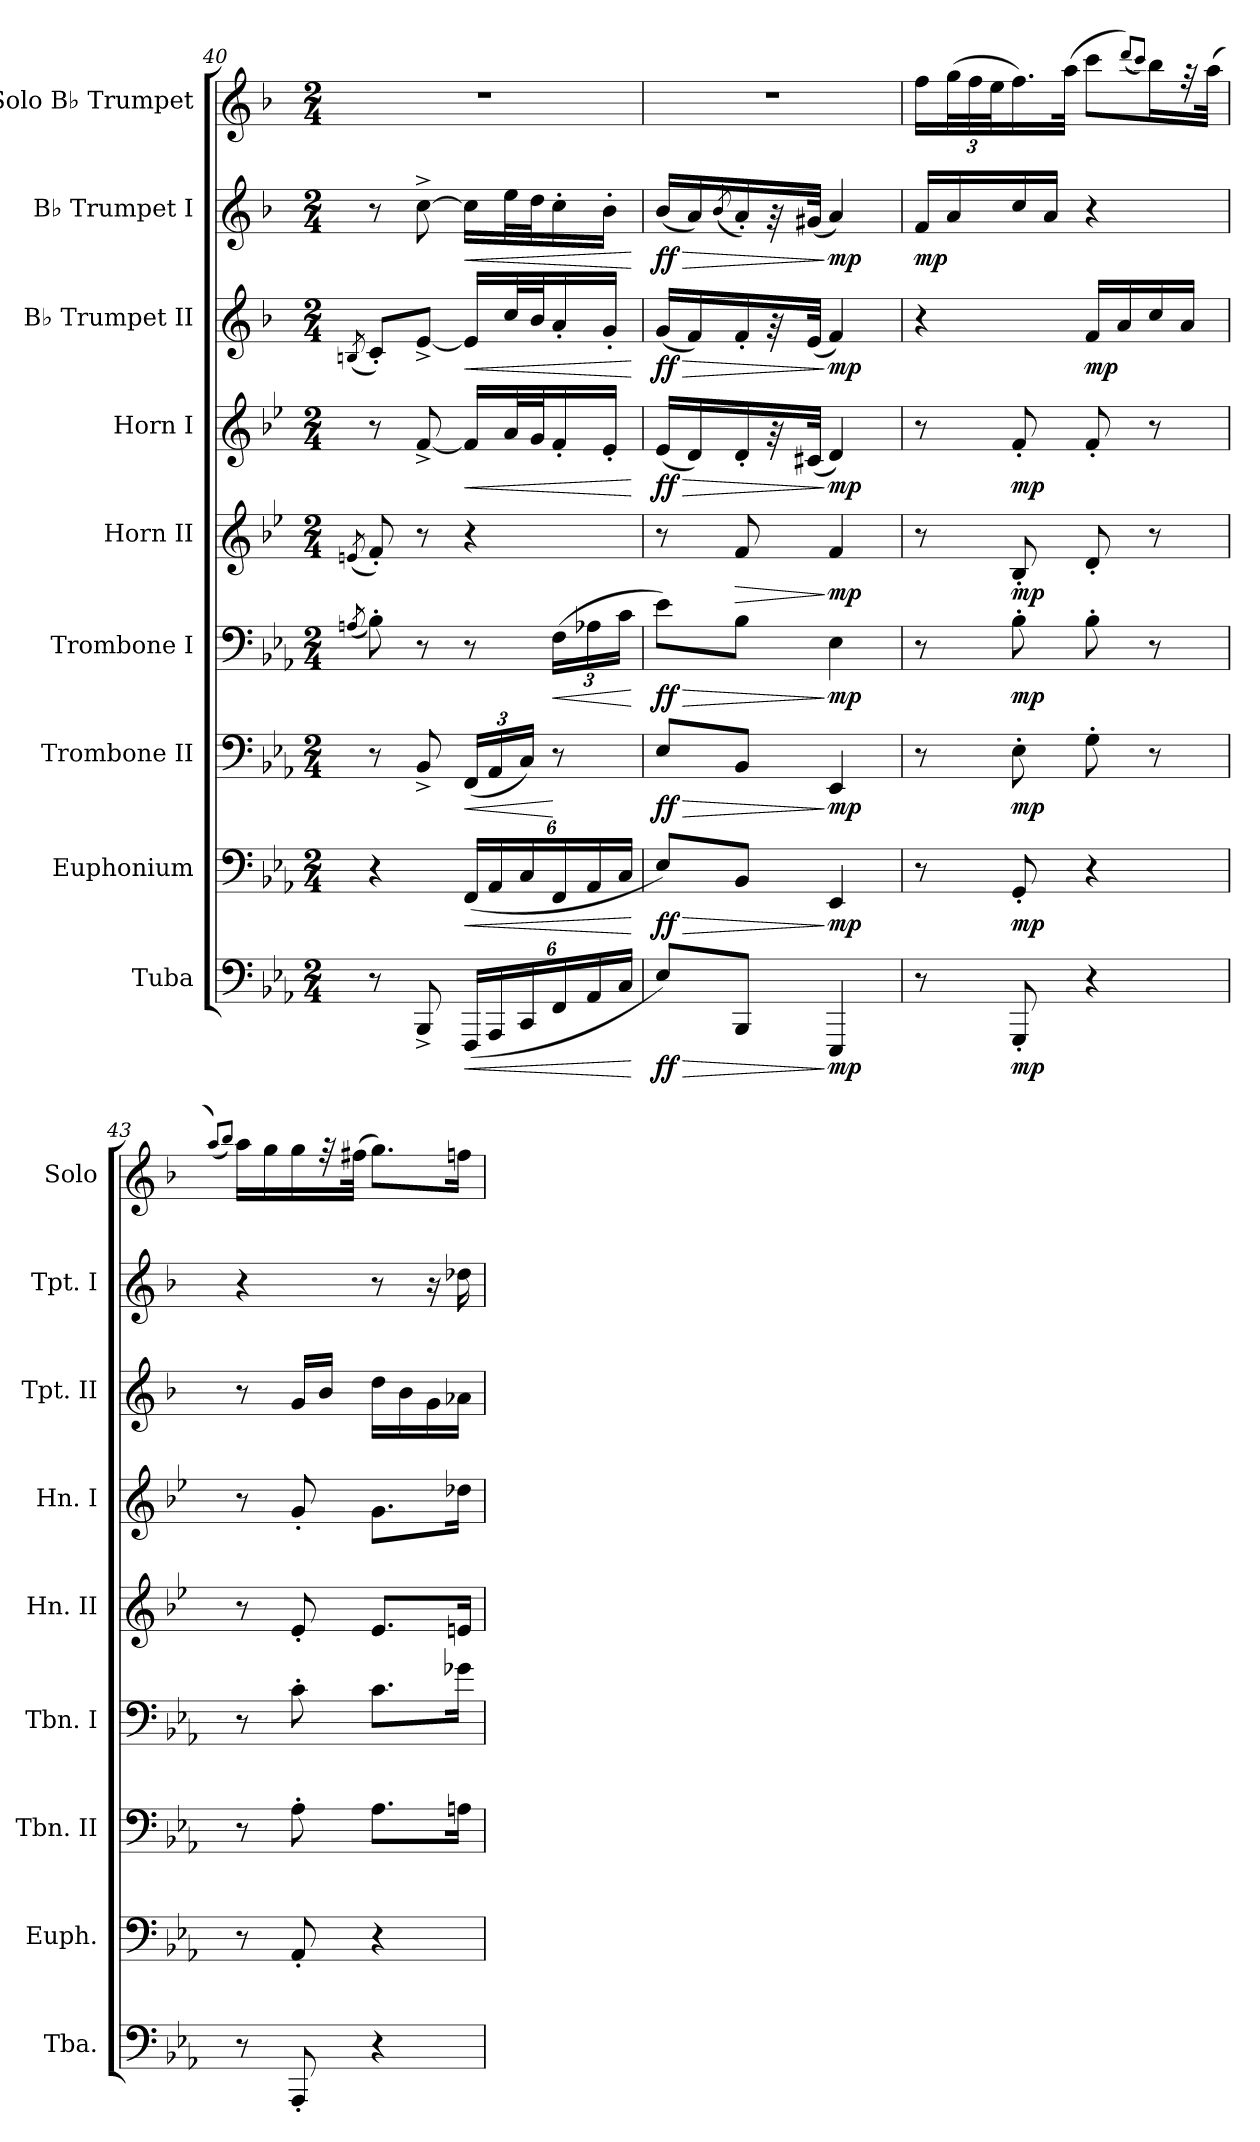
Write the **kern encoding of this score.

**kern	**dynam	**kern	**dynam	**kern	**dynam	**kern	**dynam	**kern	**dynam	**kern	**dynam	**kern	**dynam	**kern	**dynam	**kern
*part9	*part9	*part8	*part8	*part7	*part7	*part6	*part6	*part5	*part5	*part4	*part4	*part3	*part3	*part2	*part2	*part1
*staff9	*staff9	*staff8	*staff8	*staff7	*staff7	*staff6	*staff6	*staff5	*staff5	*staff4	*staff4	*staff3	*staff3	*staff2	*staff2	*staff1
*I"Tuba	*	*I"Euphonium	*	*I"Trombone II	*	*I"Trombone I	*	*I"Horn II	*	*I"Horn I	*	*I"B♭ Trumpet II	*	*I"B♭ Trumpet I	*	*I"Solo B♭ Trumpet
*I'Tba.	*	*I'Euph.	*	*I'Tbn. II	*	*I'Tbn. I	*	*I'Hn. II	*	*I'Hn. I	*	*I'Tpt. II	*	*I'Tpt. I	*	*I'Solo
!!LO:PB:g=z
*clefF4	*	*clefF4	*	*clefF4	*	*clefF4	*	*clefG2	*	*clefG2	*	*clefG2	*	*clefG2	*	*clefG2
*	*	*	*	*	*	*	*	*ITrd4c7	*	*ITrd4c7	*	*ITrd1c2	*	*ITrd1c2	*	*ITrd1c2
*k[b-e-a-]	*	*k[b-e-a-]	*	*k[b-e-a-]	*	*k[b-e-a-]	*	*k[b-e-a-]	*	*k[b-e-a-]	*	*k[b-e-a-]	*	*k[b-e-a-]	*	*k[b-e-a-]
*M2/4	*	*M2/4	*	*M2/4	*	*M2/4	*	*M2/4	*	*M2/4	*	*M2/4	*	*M2/4	*	*M2/4
=40	=40	=40	=40	=40	=40	=40	=40	=40	=40	=40	=40	=40	=40	=40	=40	=40
.	.	.	.	.	.	(<8qAn/	.	(<8qAn/	.	.	.	(<8qAn/	.	.	.	.
8r	.	4r	.	8r	.	8B-'\)	.	8B-'/)	.	8r	.	8B-'/L)	.	8r	.	2r
8BBB-^/	.	.	.	8BB-^/	.	8r	.	8r	.	[8B-^/	.	[8d^/J	.	[8b-^\	.	.
*Xbrackettup	*	*	*	*	*	*	*	*	*	*	*	*	*	*	*	*
!	!LO:HP:b	!	!	!	!	!	!	!	!	!	!	!	!	!	!	!
*	*	*Xbrackettup	*	*	*	*	*	*	*	*	*	*	*	*	*	*
!	!	!	!LO:HP:b	!	!	!	!	!	!	!	!	!	!	!	!	!
*	*	*	*	*Xbrackettup	*	*	*	*	*	*	*	*	*	*	*	*
!	!	!	!	!	!LO:HP:b	!	!	!	!	!	!LO:HP:b	!	!LO:HP:b	!	!LO:HP:b	!
(<24FFF/LL	<	(<24FF/LL	<	(<24FF/LL	<	8r	.	4r	.	16B-/LL]	<	16d/LL]	<	16b-\LL]	<	.
24AAA-/	.	24AA-/	.	24AA-/	.	.	.	.	.	.	.	.	.	.	.	.
.	.	.	.	.	.	.	.	.	.	32d/L	.	32b-/L	.	32dd\L	.	.
24CC/	.	24C/	.	24C/JJ)	.	.	.	.	.	.	.	.	.	.	.	.
.	.	.	.	.	.	.	.	.	.	32c/J	.	32a-/J	.	32cc\J	.	.
*	*	*	*	*	*	*Xbrackettup	*	*	*	*	*	*	*	*	*	*
!	!	!	!	!	!	!	!LO:HP:b	!	!	!	!	!	!	!	!	!
24FF/	.	24FF/	.	8r	[	(>24F\LL	<	.	.	16B-'/	.	16g'/	.	16b-'\	.	.
24AA-/	.	24AA-/	.	.	.	24A-X\	.	.	.	.	.	.	.	.	.	.
.	.	.	.	.	.	.	.	.	.	16A-'/JJ	.	16f'/JJ	.	16a-'\JJ	.	.
24C/JJ	.	24C/JJ	.	.	.	24c\JJ	.	.	.	.	.	.	.	.	.	.
.	[	.	[	.	.	.	[	.	.	.	[	.	[	.	[	.
=41	=41	=41	=41	=41	=41	=41	=41	=41	=41	=41	=41	=41	=41	=41	=41	=41
!	!LO:HP:b	!	!LO:HP:b	!	!LO:HP:b	!	!LO:HP:b	!	!	!	!LO:HP:b	!	!LO:HP:b	!	!LO:HP:b	!
!	!LO:DY:n=1:b	!	!LO:DY:n=1:b	!	!LO:DY:n=1:b	!	!LO:DY:n=1:b	!	!	!	!LO:DY:n=1:b	!	!LO:DY:n=1:b	!	!LO:DY:n=1:b	!
8E-/L)	> ff	8E-/L)	> ff	8E-/L	> ff	8e-\L)	> ff	8r	.	(<16A-/LL	> ff	(<16f/LL	> ff	(<16a-/LL	> ff	2r
.	.	.	.	.	.	.	.	.	.	16G/)	.	16e-/)	.	16g/)	.	.
.	.	.	.	.	.	.	.	.	.	.	.	.	.	(<8qa-/	.	.
!	!	!	!	!	!	!	!	!	!LO:HP:b	!	!	!	!	!	!	!
8BBB-/J	.	8BB-/J	.	8BB-/J	.	8B-\J	.	8B-/	>	16G'/	.	16e-'/	.	16g'/)	.	.
.	.	.	.	.	.	.	.	.	.	32rg	.	32rg	.	32rg	.	.
.	.	.	.	.	.	.	.	.	.	(<32F#X/JJk	.	(<32d/JJk	.	(<32f#X/JJk	.	.
!	!LO:DY:n=2:b	!	!LO:DY:n=2:b	!	!LO:DY:n=2:b	!	!LO:DY:n=2:b	!	!LO:DY:n=1:b	!	!LO:DY:n=2:b	!	!LO:DY:n=2:b	!	!LO:DY:n=2:b	!
4EEE-/	] mp	4EE-/	] mp	4EE-/	] mp	4E-\	] mp	4B-/	] mp	4G/)	] mp	4e-/)	] mp	4g/)	] mp	.
=42	=42	=42	=42	=42	=42	=42	=42	=42	=42	=42	=42	=42	=42	=42	=42	=42
!	!	!	!	!	!	!	!	!	!	!	!	!	!	!	!LO:DY:b	!
8r	.	8r	.	8r	.	8r	.	8r	.	8r	.	4r	.	16e-/LL	mp	16ee-\LL
*	*	*	*	*	*	*	*	*	*	*	*	*	*	*	*	*Xbrackettup
.	.	.	.	.	.	.	.	.	.	.	.	.	.	16g/	.	(>48ff\L
.	.	.	.	.	.	.	.	.	.	.	.	.	.	.	.	48ee-\
.	.	.	.	.	.	.	.	.	.	.	.	.	.	.	.	48dd\J
!	!LO:DY:b	!	!LO:DY:b	!	!LO:DY:b	!	!LO:DY:b	!	!LO:DY:b	!	!LO:DY:b	!	!	!	!	!
8GGG'/	mp	8GG'/	mp	8E-'\	mp	8B-'\	mp	8E-'/	mp	8B-'/	mp	.	.	16b-/	.	16.ee-\)
.	.	.	.	.	.	.	.	.	.	.	.	.	.	16g/JJ	.	.
.	.	.	.	.	.	.	.	.	.	.	.	.	.	.	.	(>32gg\JJk
!	!	!	!	!	!	!	!	!	!	!	!	!	!LO:DY:b	!	!	!
4r	.	4r	.	8G'\	.	8B-'\	.	8G'/	.	8B-'/	.	16e-/LL	mp	4r	.	8bb-\L
.	.	.	.	.	.	.	.	.	.	.	.	16g/	.	.	.	.
.	.	.	.	.	.	.	.	.	.	.	.	.	.	.	.	(<8qccc/L)
.	.	.	.	.	.	.	.	.	.	.	.	.	.	.	.	8qbb-/J)
.	.	.	.	8r	.	8r	.	8r	.	8r	.	16b-/	.	.	.	16aa-\L
.	.	.	.	.	.	.	.	.	.	.	.	16g/JJ	.	.	.	32rff
.	.	.	.	.	.	.	.	.	.	.	.	.	.	.	.	(>32gg\JJk
!!LO:PB:g=z
=43	=43	=43	=43	=43	=43	=43	=43	=43	=43	=43	=43	=43	=43	=43	=43	=43
.	.	.	.	.	.	.	.	.	.	.	.	.	.	.	.	(<8qgg/L)
.	.	.	.	.	.	.	.	.	.	.	.	.	.	.	.	8qaa-/J)
8r	.	8r	.	8r	.	8r	.	8r	.	8r	.	8r	.	4r	.	16gg\LL
.	.	.	.	.	.	.	.	.	.	.	.	.	.	.	.	16ff\
8AAA-'/	.	8AA-'/	.	8A-'\	.	8c'\	.	8A-'/	.	8c'/	.	16f/LL	.	.	.	16ff\
.	.	.	.	.	.	.	.	.	.	.	.	16a-/JJ	.	.	.	32rff
.	.	.	.	.	.	.	.	.	.	.	.	.	.	.	.	(>32een\JJk
4r	.	4r	.	8.A-\L	.	8.c\L	.	8.A-/L	.	8.c\L	.	16cc\LL	.	8r	.	8.ff\L)
.	.	.	.	.	.	.	.	.	.	.	.	16a-\	.	.	.	.
.	.	.	.	.	.	.	.	.	.	.	.	16f\	.	16r	.	.
.	.	.	.	16An\Jk	.	16g-X\Jk	.	16An/Jk	.	16g-X\Jk	.	16g-X\JJ	.	16cc-X\	.	16ee-X\Jk
=	=	=	=	=	=	=	=	=	=	=	=	=	=	=	=	=
*-	*-	*-	*-	*-	*-	*-	*-	*-	*-	*-	*-	*-	*-	*-	*-	*-
